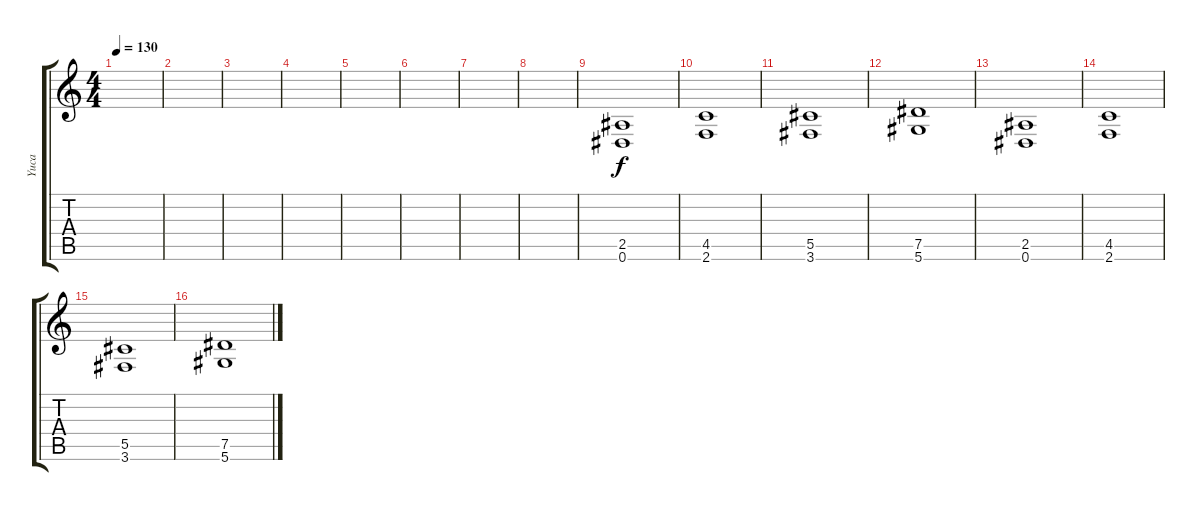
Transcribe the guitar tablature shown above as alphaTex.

\track ("Yuca" "Yuca") {instrument distortionguitar}
\staff {score tabs}
\tuning (Eb4 Bb3 Gb3 Db3 Ab2 Eb2) {hide}
\ts (4 4)
\tempo 130
\clef g2
\ks c
|
|
|
|
|
|
|
|
(2.5 0.6).1{volume 13} |
(4.5 2.6).1 |
(5.5 3.6).1 |
(7.5 5.6).1 |
(2.5 0.6).1 |
(4.5 2.6).1 |
(5.5 3.6).1 |
(7.5 5.6).1
